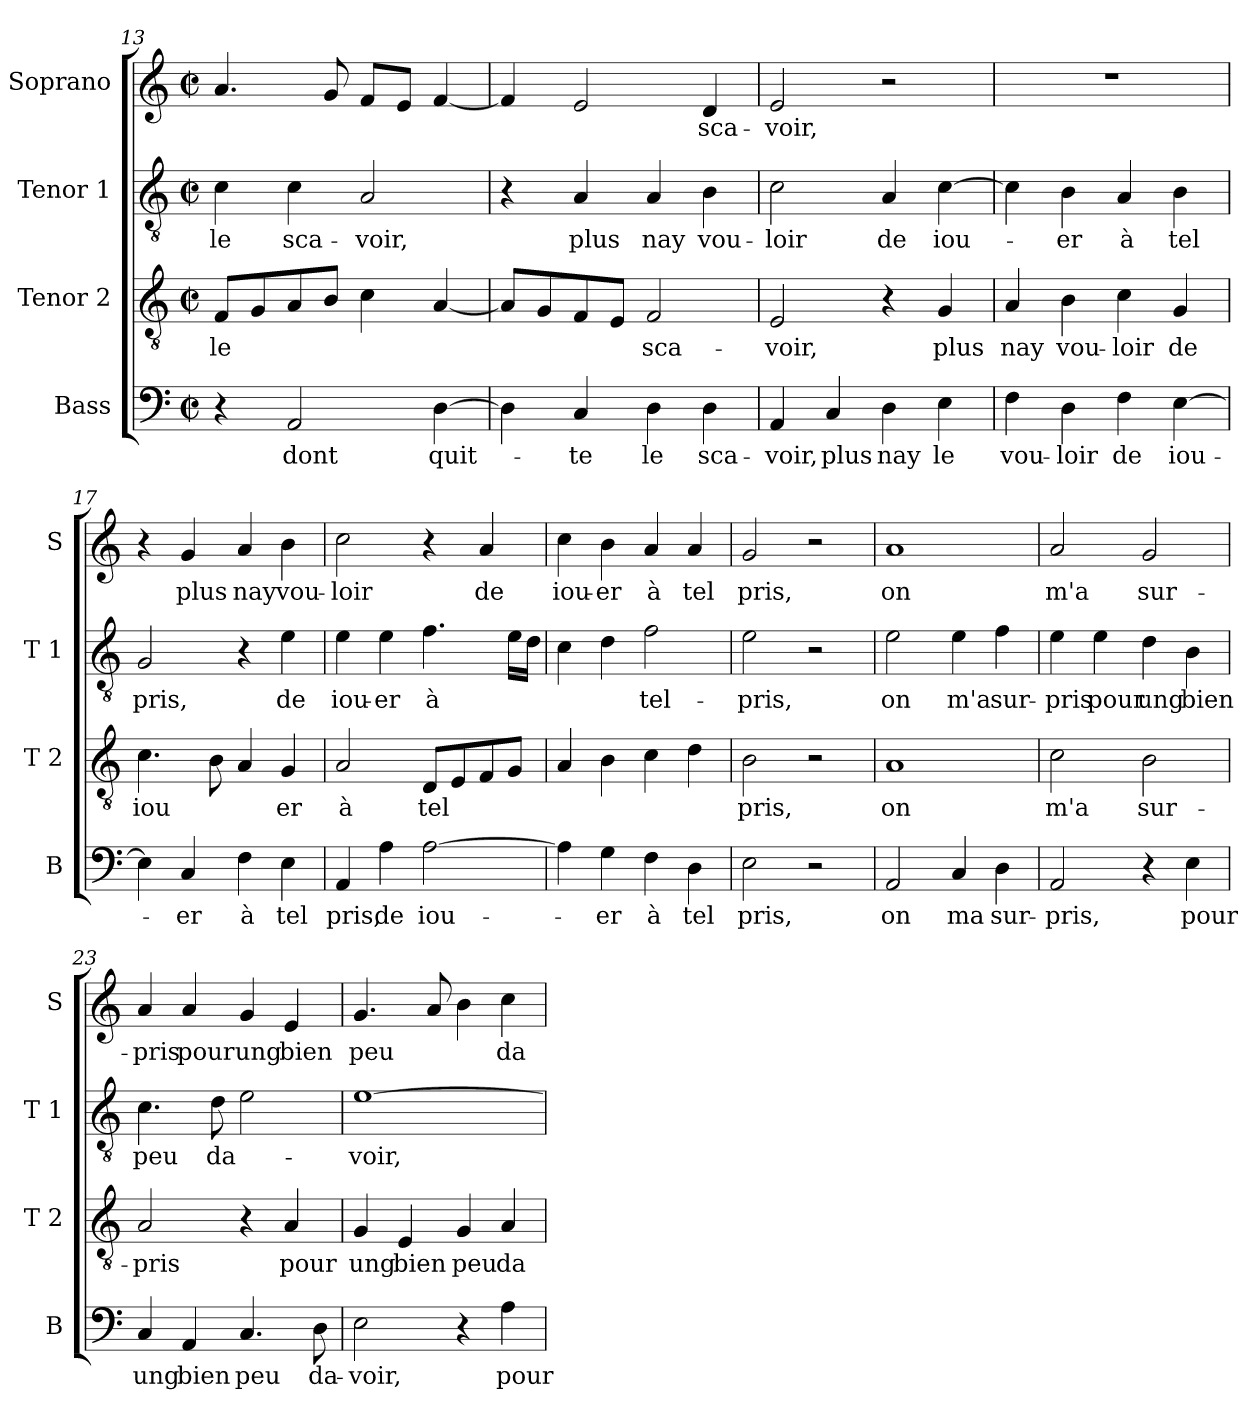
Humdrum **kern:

**kern	**text	**kern	**text	**kern	**text	**kern	**text
*part4	*part4	*part3	*part3	*part2	*part2	*part1	*part1
*staff4	*staff4	*staff3	*staff3	*staff2	*staff2	*staff1	*staff1
*I"Bass	*	*I"Tenor 2	*	*I"Tenor 1	*	*I"Soprano	*
*I'B	*	*I'T 2	*	*I'T 1	*	*I'S	*
*clefF4	*	*clefGv2	*	*clefGv2	*	*clefG2	*
*k[]	*	*k[]	*	*k[]	*	*k[]	*
*C:	*	*C:	*	*C:	*	*C:	*
*M2/2	*	*M2/2	*	*M2/2	*	*M2/2	*
*met(c|)	*	*met(c|)	*	*met(c|)	*	*met(c|)	*
=13	=13	=13	=13	=13	=13	=13	=13
!	!	!	!LO:LY:b	!	!LO:LY:b	!	!
4r	.	8F/L	le	4c\	le	4.a/	.
.	.	8G/	.	.	.	.	.
!	!LO:LY:b	!	!	!	!LO:LY:b	!	!
2AA/	dont	8A/	.	4c\	sca-	.	.
.	.	8B/J	.	.	.	8g/	.
!	!	!	!	!	!LO:LY:b	!	!
.	.	4c\	.	2A/	-voir,	8f/L	.
.	.	.	.	.	.	8e/J	.
!	!LO:LY:b	!	!	!	!	!	!
[4D\	quit-	[4A/	.	.	.	[4f/	.
=14	=14	=14	=14	=14	=14	=14	=14
4D\]	.	8A/L]	.	4r	.	4f/]	.
.	.	8G/	.	.	.	.	.
!	!LO:LY:b	!	!	!	!LO:LY:b	!	!
4C/	-te	8F/	.	4A/	plus	2e/	.
.	.	8E/J	.	.	.	.	.
!	!LO:LY:b	!	!LO:LY:b	!	!LO:LY:b	!	!
4D\	le	2F/	sca-	4A/	nay	.	.
!	!LO:LY:b	!	!	!	!LO:LY:b	!	!LO:LY:b
4D\	sca-	.	.	4B\	vou-	4d/	-sca-
=15	=15	=15	=15	=15	=15	=15	=15
!	!LO:LY:b	!	!LO:LY:b	!	!LO:LY:b	!	!LO:LY:b
4AA/	-voir,	2E/	-voir,	2c\	-loir	2e/	-voir,
!	!LO:LY:b	!	!	!	!	!	!
4C/	plus	.	.	.	.	.	.
!	!LO:LY:b	!	!	!	!LO:LY:b	!	!
4D\	nay	4r	.	4A/	de	2r	.
!	!LO:LY:b	!	!LO:LY:b	!	!LO:LY:b	!	!
4E\	le	4G/	plus	[4c\	iou-	.	.
!!LO:LB:g=z
=16	=16	=16	=16	=16	=16	=16	=16
!	!LO:LY:b	!	!LO:LY:b	!	!	!	!
4F\	vou-	4A/	nay	4c\]	.	1r	.
!	!LO:LY:b	!	!LO:LY:b	!	!LO:LY:b	!	!
4D\	-loir	4B\	vou-	4B\	-er	.	.
!	!LO:LY:b	!	!LO:LY:b	!	!LO:LY:b	!	!
4F\	de	4c\	-loir	4A/	à	.	.
!	!LO:LY:b	!	!LO:LY:b	!	!LO:LY:b	!	!
[4E\	iou-	4G/	de	4B\	tel	.	.
=17	=17	=17	=17	=17	=17	=17	=17
!	!	!	!LO:LY:b	!	!LO:LY:b	!	!
4E\]	.	4.c\	iou	2G/	pris,	4r	.
!	!LO:LY:b	!	!	!	!	!	!LO:LY:b
4C/	-er	.	.	.	.	4g/	plus
.	.	8B\	.	.	.	.	.
!	!LO:LY:b	!	!	!	!	!	!LO:LY:b
4F\	à	4A/	.	4r	.	4a/	nay
!	!LO:LY:b	!	!LO:LY:b	!	!LO:LY:b	!	!LO:LY:b
4E\	tel	4G/	er	4e\	de	4b\	vou-
=18	=18	=18	=18	=18	=18	=18	=18
!	!LO:LY:b	!	!LO:LY:b	!	!LO:LY:b	!	!LO:LY:b
4AA/	pris,	2A/	à	4e\	iou-	2cc\	-loir
!	!LO:LY:b	!	!	!	!LO:LY:b	!	!
4A\	de	.	.	4e\	-er	.	.
!	!LO:LY:b	!	!LO:LY:b	!	!LO:LY:b	!	!
[2A\	iou-	8D/L	tel	4.f\	à	4r	.
.	.	8E/	.	.	.	.	.
!	!	!	!	!	!	!	!LO:LY:b
.	.	8F/	.	.	.	4a/	de
.	.	8G/J	.	16e\LL	.	.	.
.	.	.	.	16d\JJ	.	.	.
=19	=19	=19	=19	=19	=19	=19	=19
!	!	!	!	!	!	!	!LO:LY:b
4A\]	.	4A/	.	4c\	.	4cc\	iou-
!	!LO:LY:b	!	!	!	!	!	!LO:LY:b
4G\	-er	4B\	.	4d\	.	4b\	-er
!	!LO:LY:b	!	!	!	!LO:LY:b	!	!LO:LY:b
4F\	à	4c\	.	2f\	tel-	4a/	à
!	!LO:LY:b	!	!	!	!	!	!LO:LY:b
4D\	tel	4d\	.	.	.	4a/	tel
=20	=20	=20	=20	=20	=20	=20	=20
!	!LO:LY:b	!	!LO:LY:b	!	!LO:LY:b	!	!LO:LY:b
2E\	pris,	2B\	pris,	2e\	-pris,	2g/	pris,
2r	.	2r	.	2r	.	2r	.
!!LO:LB:g=z
=21	=21	=21	=21	=21	=21	=21	=21
!	!LO:LY:b	!	!LO:LY:b	!	!LO:LY:b	!	!LO:LY:b
2AA/	on	1A	on	2e\	on	1a	on
!	!LO:LY:b	!	!	!	!LO:LY:b	!	!
4C/	ma	.	.	4e\	m'a	.	.
!	!LO:LY:b	!	!	!	!LO:LY:b	!	!
4D\	sur-	.	.	4f\	sur-	.	.
=22	=22	=22	=22	=22	=22	=22	=22
!	!LO:LY:b	!	!LO:LY:b	!	!LO:LY:b	!	!LO:LY:b
2AA/	-pris,	2c\	m'a	4e\	-pris	2a/	m'a
!	!	!	!	!	!LO:LY:b	!	!
.	.	.	.	4e\	pour	.	.
!	!	!	!LO:LY:b	!	!LO:LY:b	!	!LO:LY:b
4r	.	2B\	sur-	4d\	ung	2g/	sur-
!	!LO:LY:b	!	!	!	!LO:LY:b	!	!
4E\	pour	.	.	4B\	bien	.	.
=23	=23	=23	=23	=23	=23	=23	=23
!	!LO:LY:b	!	!LO:LY:b	!	!LO:LY:b	!	!LO:LY:b
4C/	ung	2A/	-pris	4.c\	peu	4a/	-pris
!	!LO:LY:b	!	!	!	!	!	!LO:LY:b
4AA/	bien	.	.	.	.	4a/	pour
!	!	!	!	!	!LO:LY:b	!	!
.	.	.	.	8d\	da-	.	.
!	!LO:LY:b	!	!	!	!	!	!LO:LY:b
4.C/	peu	4r	.	2e\	.	4g/	ung
!	!	!	!LO:LY:b	!	!	!	!LO:LY:b
.	.	4A/	pour	.	.	4e/	bien
!	!LO:LY:b	!	!	!	!	!	!
8D\	da-	.	.	.	.	.	.
=24	=24	=24	=24	=24	=24	=24	=24
!	!LO:LY:b	!	!LO:LY:b	!	!LO:LY:b	!	!LO:LY:b
2E\	-voir,	4G/	ung	[1e	-voir,	4.g/	peu
!	!	!	!LO:LY:b	!	!	!	!
.	.	4E/	bien	.	.	.	.
.	.	.	.	.	.	8a/	.
!	!	!	!LO:LY:b	!	!	!	!
4r	.	4G/	peu	.	.	4b\	.
!	!LO:LY:b	!	!LO:LY:b	!	!	!	!LO:LY:b
4A\	pour	4A/	da-	.	.	4cc\	da-
=	=	=	=	=	=	=	=
*-	*-	*-	*-	*-	*-	*-	*-
